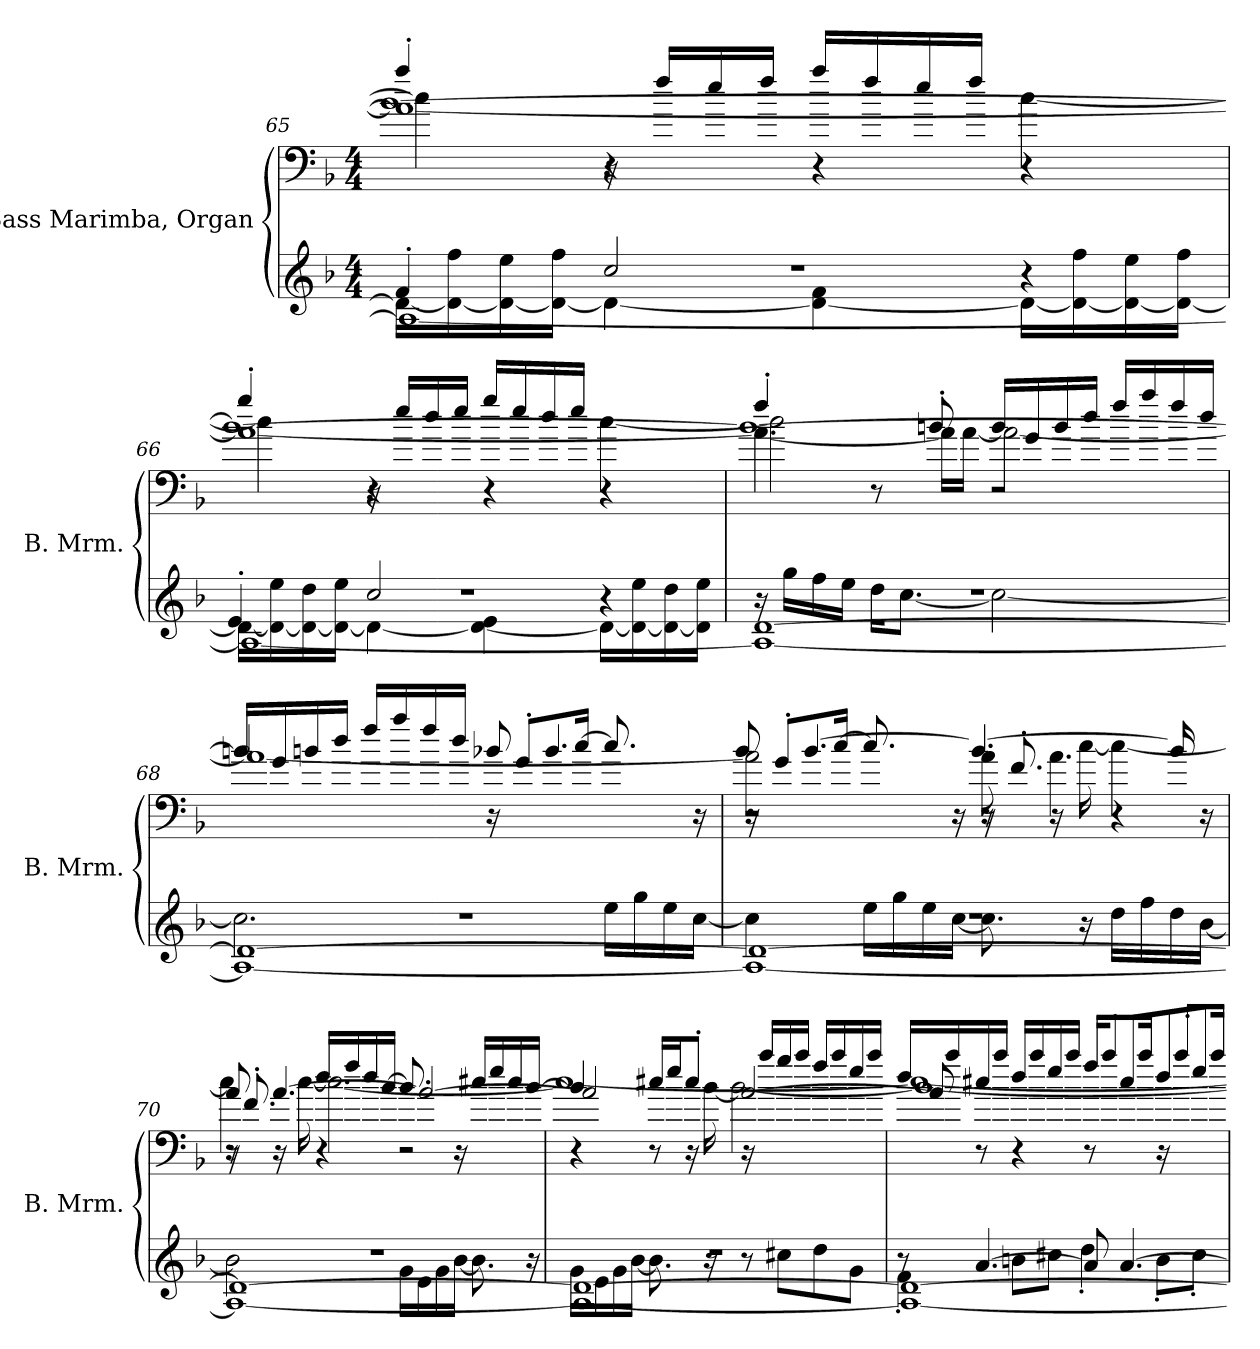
**kern	**kern
*part1	*part1
*staff2	*staff1
*I"Bass Marimba, Organ	*
*I'B. Mrm.	*
!!LO:LB:g=z
*clefG2	*clefF4
*k[b-]	*k[b-]
*M4/4	*M4/4
=65	=65
*^	*^
*	*^	*	*^
*	*	*^	*	*	*^
1r	16d\LL_	4f'/	1A_	4aa'/	1a_	1b-_	4cc\]
.	16d\_ 16ff\	.	.	.	.	.	.
.	16d\_ 16ee\	.	.	.	.	.	.
.	16d\_ 16ff\JJ	.	.	.	.	.	.
.	4d\_	2cc/	.	16r	.	.	4r
.	.	.	.	16ff/LL	.	.	.
.	.	.	.	16ee/	.	.	.
.	.	.	.	16ff/JJ	.	.	.
.	4d\_ 4f\	.	.	16aa/LL	.	.	4r
.	.	.	.	16ff/	.	.	.
.	.	.	.	16ee/	.	.	.
.	.	.	.	16ff/JJ	.	.	.
.	16d\LL_	4r	.	4r	.	.	[4cc\
.	16d\_ 16ff\	.	.	.	.	.	.
.	16d\_ 16ee\	.	.	.	.	.	.
.	16d\_ 16ff\JJ	.	.	.	.	.	.
!!LO:LB:g=z	!!	!!	!!
=66	=66	=66	=66	=66	=66	=66	=66
1r	16d\LL_	4e'/	1A_	4gg'/	1a_	1b-_	4cc\]
.	16d\_ 16ee\	.	.	.	.	.	.
.	16d\_ 16dd\	.	.	.	.	.	.
.	16d\_ 16ee\JJ	.	.	.	.	.	.
.	4d\_	2cc/	.	16r	.	.	4r
.	.	.	.	16ee/LL	.	.	.
.	.	.	.	16dd/	.	.	.
.	.	.	.	16ee/JJ	.	.	.
.	4d\_ 4e\	.	.	16gg/LL	.	.	4r
.	.	.	.	16ee/	.	.	.
.	.	.	.	16dd/	.	.	.
.	.	.	.	16ee/JJ	.	.	.
.	16d\LL_	4r	.	4r	.	.	[4cc\
.	16d\_ 16ee\	.	.	.	.	.	.
.	16d\_ 16dd\	.	.	.	.	.	.
.	16d\] 16ee\JJ	.	.	.	.	.	.
=67	=67	=67	=67	=67	=67	=67	=67
1r	16r	[1d	1A_	4ff'/	4.a\_	1b-_	2cc\]
.	16gg\LL	.	.	.	.	.	.
.	16ff\	.	.	.	.	.	.
.	16ee\JJ	.	.	.	.	.	.
.	16dd\KL	.	.	8r	.	.	.
.	[8.cc\J	.	.	.	.	.	.
.	.	.	.	8bn'/	16a\LL]	.	.
.	.	.	.	.	[16a\JJ	.	.
.	2cc\_	.	.	16b/LL	2a\_	.	2r
.	.	.	.	16g/	.	.	.
.	.	.	.	16b/	.	.	.
.	.	.	.	16dd/JJ	.	.	.
.	.	.	.	16ff/LL	.	.	.
.	.	.	.	16aa/	.	.	.
.	.	.	.	16ff/	.	.	.
.	.	.	.	16dd/JJ	.	.	.
*	*	*	*	*	*	*v	*v
!!LO:PB:g=z
=68	=68	=68	=68	=68	=68	=68
1r	2.cc\]	1d_	1A_	16bn/LL	1a_	2b-/]
.	.	.	.	16g/	.	.
.	.	.	.	16bn/	.	.
.	.	.	.	16dd/JJ	.	.
.	.	.	.	16ff/LL	.	.
.	.	.	.	16aa/	.	.
.	.	.	.	16ff/	.	.
.	.	.	.	16dd/JJ	.	.
.	.	.	.	16r	.	8b-X/
.	.	.	.	8g'/L	.	.
.	.	.	.	.	.	4.b-/
.	.	.	.	[16cc/Jk	.	.
.	16ee\LL	.	.	8.cc/]	.	.
.	16gg\	.	.	.	.	.
.	16ee\	.	.	.	.	.
.	[16cc\JJ	.	.	16r	.	.
!!LO:LB:g=z
=69	=69	=69	=69	=69	=69	=69
*	*	*	*	*	*	*^
1r	4cc\]	1d_	1A_	16r	2a\]	8b-/	2r
.	.	.	.	8g'/L	.	.	.
.	.	.	.	.	.	[4.b-/	.
.	.	.	.	[16cc/Jk	.	.	.
.	16ee\LL	.	.	8.cc/]	.	.	.
.	16gg\	.	.	.	.	.	.
.	16ee\	.	.	.	.	.	.
.	[16cc\JJ	.	.	16r	.	.	.
.	8.cc\]	.	.	16r	8a\	4.b-/_	8r
.	.	.	.	8.f'/	.	.	.
.	.	.	.	.	4.a\	.	16r
.	16r	.	.	.	.	.	[16cc\
.	16dd\LL	.	.	4r	.	.	4cc\_
.	16ff\	.	.	.	.	.	.
.	16dd\	.	.	.	.	16b-/]	.
.	[16b-\JJ	.	.	.	.	16r	.
!!LO:LB:g=z	!!	!!	!!
=70	=70	=70	=70	=70	=70	=70	=70
1r	2b-\]	1d_	1A_	16r	8r	8a/	4cc\]
.	.	.	.	8.f'/	.	.	.
.	.	.	.	.	16r	[4.a/	.
.	.	.	.	.	[16cc\	.	.
.	.	.	.	16dd/LL	2.cc\_	.	4r
.	.	.	.	16ff/	.	.	.
.	.	.	.	16dd/	.	.	.
.	.	.	.	[16b-/JJ	.	.	.
.	16g\LL	.	.	8.b-/]	.	2a/_	2r
.	16e\	.	.	.	.	.	.
.	16g\	.	.	.	.	.	.
.	[16b-\JJ	.	.	16r	.	.	.
.	8.b-\]	.	.	16cc#X/LL	.	.	.
.	.	.	.	16ee/	.	.	.
.	.	.	.	16cc#/	.	.	.
.	16r	.	.	[16b-/JJ	.	.	.
!!LO:LB:g=z	!!	!!	!!
=71	=71	=71	=71	=71	=71	=71	=71
1r	16g\LL	1d_	1A_	4b-/]	1cc_	2a/]	4r
.	16e\	.	.	.	.	.	.
.	16g\	.	.	.	.	.	.
.	[16b-\JJ	.	.	.	.	.	.
.	8.b-\]	.	.	16cc#X/LL	.	.	8r
.	.	.	.	16ee/J	.	.	.
.	.	.	.	8cc#'/J	.	.	16r
.	16r	.	.	.	.	.	[16b-\
.	8r	.	.	16r	.	[2a/	2b-\_
.	.	.	.	16aa/LL	.	.	.
.	8cc#X\L	.	.	16gg/	.	.	.
.	.	.	.	16aa/JJ	.	.	.
.	8dd\	.	.	16ff/LL	.	.	.
.	.	.	.	16aa/	.	.	.
.	8g\J	.	.	16ee/	.	.	.
.	.	.	.	16aa/JJ	.	.	.
!!LO:LB:g=z	!!	!!	!!
=72	=72	=72	=72	=72	=72	=72	=72
8r	4f'\	1d_	1A_	16dd/LL	1cc_	8a/]	1b-_
.	.	.	.	16aa/	.	.	.
[4.a/	.	.	.	16cc#X/	.	8r	.
.	.	.	.	16aa/JJ	.	.	.
.	8bn\L	.	.	16dd/LL	.	4r	.
.	.	.	.	16aa/	.	.	.
.	8cc#X\J	.	.	16ee/	.	.	.
.	.	.	.	16aa/JJ	.	.	.
8a/]	4dd'\	.	.	16ff/KL	.	8r	.
.	.	.	.	8aa'/	.	.	.
[4.a/	.	.	.	.	.	8cc#/L	.
.	.	.	.	16aa/Jk	.	.	.
.	8b'\L	.	.	16r	.	8dd/	.
.	.	.	.	8aa'/L	.	.	.
.	8cc#'\J	.	.	.	.	8ee/J	.
.	.	.	.	16aa/Jk	.	.	.
*v	*v	*v	*v	*	*	*	*
*	*v	*v	*v	*v
=	=
*-	*-
